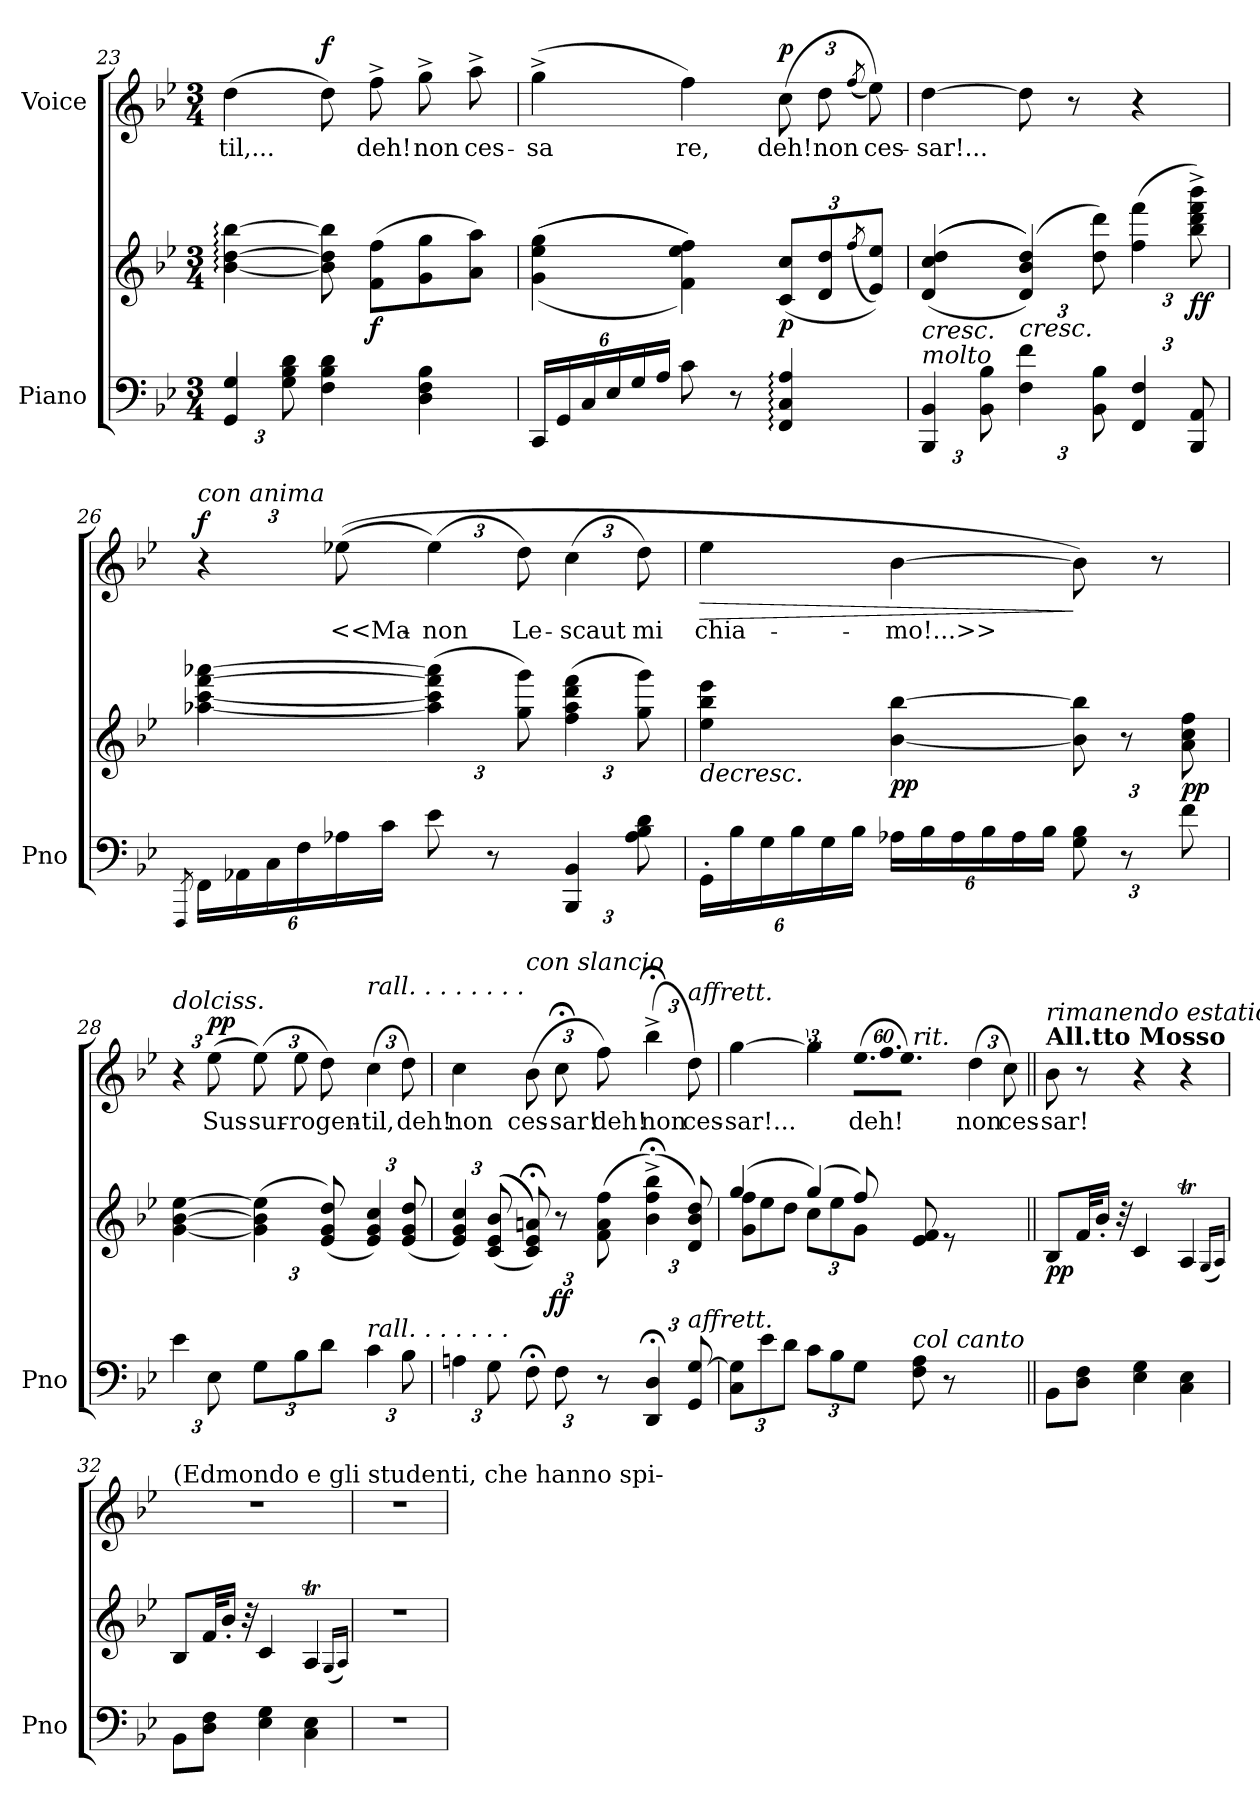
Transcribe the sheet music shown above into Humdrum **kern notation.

**kern	**kern	**dynam	**kern	**text	**dynam
*part2	*part2	*part2	*part1	*part1	*part1
*staff3	*staff2	*staff2/3	*staff1	*staff1	*staff1
*I"Piano	*	*	*I"Voice	*	*
*I'Pno	*	*	*	*	*
!!LO:PB:g=z
*clefF4	*clefG2	*	*clefG2	*	*
*k[b-e-]	*k[b-e-]	*	*k[b-e-]	*	*
*M3/4	*M3/4	*	*M3/4	*	*
*Xbrackettup	*	*	*	*	*
=23	=23	=23	=23	=23	=23
6GG/ 6G/	[4b-\: [4dd\: [4bb-\:	.	(4dd\	til,...	.
12G\ 12B-\ 12d\	.	.	.	.	.
!	!	!	!	!	!LO:DY:a
4F\ 4B-\ 4d\	8b-\] 8dd\] 8bb-\]	.	8dd\)	.	f
!	!	!LO:DY:b	!	!	!
.	(8f\ 8ff\L	f	8ff^\	deh!	.
4D\ 4F\ 4B-\	8g\ 8gg\	.	8gg^\	non	.
.	8a\ 8aa\J)	.	8aa^\	ces-	.
=24	=24	=24	=24	=24	=24
24CC/LL	(((4g\ 4ee-\ 4gg\	.	(4gg^\	sa	.
24GG/	.	.	.	.	.
24C/	.	.	.	.	.
24E-/	.	.	.	.	.
24G/	.	.	.	.	.
24A/JJ	.	.	.	.	.
8c\	4f\ 4ee-\ 4ff\)))	.	4ff\)	re,	.
8r	.	.	.	.	.
*	*Xbrackettup	*	*Xbrackettup	*	*
!	!	!LO:DY:b	!	!	!LO:DY:a
4FF/: 4C/: 4A/:	(12c/ 12cc/L	p	(>12cc\	deh!	p
.	12d/ 12dd/	.	12dd\	non	.
.	(8qff/	.	(8qff/	.	.
.	12e-/ 12ee-/J))	.	12ee-\))	ces-	.
=25	=25	=25	=25	=25	=25
!LO:TX:a:i:t=molto	!	!	!	!	!
!	!	!LO:HP:b	!	!	!
6BBB-/ 6BB-/	((>(4d/ 4cc/ 4dd/	<	[4dd\	sar!...	.
12BB-\ 12B-\	.	.	.	.	.
!	!	!LO:HP:b	!	!	!
6F\ 6f\	(6d/ 6b-/ 6dd/)))	<	8dd\]	.	.
.	.	.	8r	.	.
12BB-\ 12B-\	12dd\ 12ddd\)	.	.	.	.
6FF/ 6F/	(6ff\ 6fff\	.	4r	.	.
!	!	!LO:DY:b	!	!	!
12BBB-/ 12AA/	12bb-\^ 12ddd\^ 12fff\^ 12bbb-\^)	ff	.	.	.
.	.	[ [	.	.	.
!!LO:LB:g=z
=26	=26	=26	=26	=26	=26
8qFFF/	.	.	.	.	.
!	!	!	!LO:TX:a:i:t=con anima	!	!
!	!	!	!	!	!LO:DY:a
24FF\LL	[4aa-X\ [4ccc\ [4fff\ [4aaa-X\	.	6r	.	f
24AA-X\	.	.	.	.	.
24C\	.	.	.	.	.
24F\	.	.	.	.	.
24A-X\	.	.	((12ee-X\	<<Ma-	.
24c\JJ	.	.	.	.	.
8e-\	(6aa-\] 6ccc\] 6fff\] 6aaa-\]	.	(6ee-\)	non	.
8r	.	.	.	.	.
.	12gg\ 12ggg\)	.	12dd\)	Le-	.
6BBB-/ 6BB-/	(6ff\ 6aa-\ 6ddd\ 6fff\	.	(6cc\	scaut	.
12A-\ 12B-\ 12d\	12gg\ 12ggg\)	.	12dd\)	mi	.
=27	=27	=27	=27	=27	=27
!	!	!LO:HP:b	!	!	!LO:HP:b
24GG'\LL	4ee-\ 4bb-\ 4eee-\	>	4ee-\	chia -	>
24B-\	.	.	.	.	.
24G\	.	.	.	.	.
24B-\	.	.	.	.	.
24G\	.	.	.	.	.
24B-\JJ	.	.	.	.	.
!	!	!LO:DY:b	!	!	!
24A-X\LL	[4b-\ [4bb-\	pp	[4b-\	mo!...>>	.
24B-\	.	.	.	.	.
24A-\	.	.	.	.	.
24B-\	.	.	.	.	.
24A-\	.	.	.	.	.
24B-\JJ	.	.	.	.	.
12G\ 12B-\	12b-\] 12bb-\]	]	8b-\])	.	]
12r	12r	.	.	.	.
.	.	.	8r	.	.
!	!	!LO:DY:b	!	!	!
12f\	12a\ 12cc\ 12ff\	pp	.	.	.
!!LO:LB:g=z
=28	=28	=28	=28	=28	=28
!	!	!	!LO:TX:a:i:t=dolciss.	!	!
6e-\	[4g\ [4b-\ [4ee-\	.	6r	.	.
!	!	!	!	!	!LO:DY:a
12E-\	.	.	(12ee-\	Sus-	pp
12G\L	(6g\] 6b-\] 6ee-\]	.	(12ee-\)	sur-	.
12B-\	.	.	12ee-\	ro	.
12d\J	(>12e-/ 12g/ 12dd/)	.	12dd\)	gen-	.
!	!	!	!LO:TX:a:i:t=rall.   .   .   .   .   .   .   .	!	!
!LO:TX:a:i:t=rall.  .   .   .   .   .   .	!	!	!	!	!
6c\	6e-/ 6g/ 6cc/)	.	(6cc\	til,	.
12B-\	(>12e-/ 12g/ 12dd/	.	12dd\)	deh!	.
=29	=29	=29	=29	=29	=29
6An\	6e-/ 6g/ 6cc/)	.	4cc\	non	.
12G\	(>((12c/ 12e-/ 12b-/	.	.	.	.
!	!	!	!LO:TX:a:i:t=con slancio	!	!
12F;<\	12c/;< 12e-/;< 12an/;<)))	.	(>12b-\	ces-	.
!	!	!LO:DY:b	!	!	!
12F\	12r	ff	12cc;<\	sar!	.
12r	(12f\ 12a\ 12ff\	.	12ff\)	deh!	.
6DD/;< 6D/;<	(6b-\;<^ 6ff\;<^ 6bb-\;<^)	.	(6bb-;<^\	non	.
!	!	!	!LO:TX:a:i:t=affrett.	!	!
!LO:TX:a:i:t=affrett.	!	!	!	!	!
12GG/ [12G/	12d/ 12b-/ 12dd/)	.	12dd\)	ces-	.
=30	=30	=30	=30	=30	=30
*	*^	*	*	*	*
12C\ 12G\]L	(4gg/	12g\ 12ff\L	.	[4gg\	sar!...	.
12e-\	.	12ee-\	.	.	.	.
12d\J	.	12dd\J	.	.	.	.
*	*Xtuplet	*tuplet	*	*brackettup	*	*
12c\L	(6gg/)	12cc\L	.	6gg\]	.	.
12B-\	.	12ee-\	.	.	.	.
*	*	*	*	*Xbrackettup	*	*
!	!	!	!	!LO:N:vis=32.	!	!
12G\J	12ff/)	12g\J	.	(>1920%53ee-\LL	deh!	.
!	!	!	!	!LO:N:vis=32.	!	!
.	.	.	.	1920%53ff\	.	.
!	!	!	!	!LO:N:vis=32.	!	!
.	.	.	.	1920%53ee-\JJ)	.	.
.	.	.	.	1920ryy	.	.
!	!	!	!	!LO:TX:a:i:t=rit.	!	!
!LO:TX:a:i:t=col canto	!	!	!	!	!	!
8F\ 8A\	8e-/ 8f/	4ryy	.	(6dd\	non	.
8r	8re	.	.	.	.	.
.	.	.	.	12cc\)	ces-	.
*	*v	*v	*	*	*	*
!!LO:PB:g=z
=31||	=31||	=31||	=31||	=31||	=31||
*	*	*	*MM108	*	*
!	!	!	!LO:TX:a:B:t=All.tto Mosso	!	!
!	!	!	!LO:TX:a:i:t=rimanendo estatico	!	!
!	!	!LO:DY:b	!	!	!
8BB-\L	8B-/L	pp	8b-\	sar!	.
8D\ 8F\J	32f/KL	.	8r	.	.
.	16b-'/JJ	.	.	.	.
.	32r	.	.	.	.
4E-\ 4G\	4c/	.	4r	.	.
4C\ 4E-\	4At/	.	4r	.	.
.	(16qG/LL	.	.	.	.
.	16qA/JJ)	.	.	.	.
=32	=32	=32	=32	=32	=32
!	!	!	!LO:TX:a:t=(Edmondo e gli studenti, che hanno spi-	!	!
8BB-\L	8B-/L	.	2.r	.	.
8D\ 8F\J	32f/KL	.	.	.	.
.	16b-'/JJ	.	.	.	.
.	32r	.	.	.	.
4E-\ 4G\	4c/	.	.	.	.
4C\ 4E-\	4At/	.	.	.	.
.	(16qG/LL	.	.	.	.
.	16qA/JJ)	.	.	.	.
=33	=33	=33	=33	=33	=33
2.r	2.r	.	2.r	.	.
=	=	=	=	=	=
*-	*-	*-	*-	*-	*-
